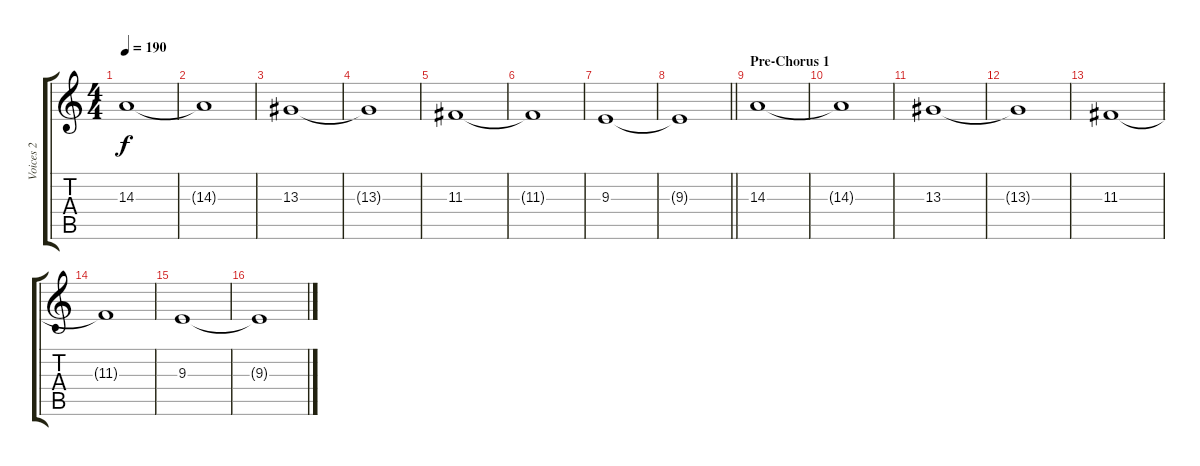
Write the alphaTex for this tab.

\track ("Voices 2" "Voices 2") {instrument stringensemble1}
\staff {score tabs}
\tuning (E4 B3 G3 D3 A2 E2) {hide}
\ts (4 4)
\tempo 190
\clef g2
\ks c
14.3.1{dy f} |
14.3{t}.1 |
13.3.1 |
13.3{t}.1 |
11.3.1 |
11.3{t}.1 |
9.3.1 |
\barLineRight lightlight
9.3{t}.1 |
\section ("" "Pre-Chorus 1")
14.3.1 |
14.3{t}.1 |
13.3.1 |
13.3{t}.1 |
11.3.1 |
11.3{t}.1 |
9.3.1 |
9.3{t}.1
